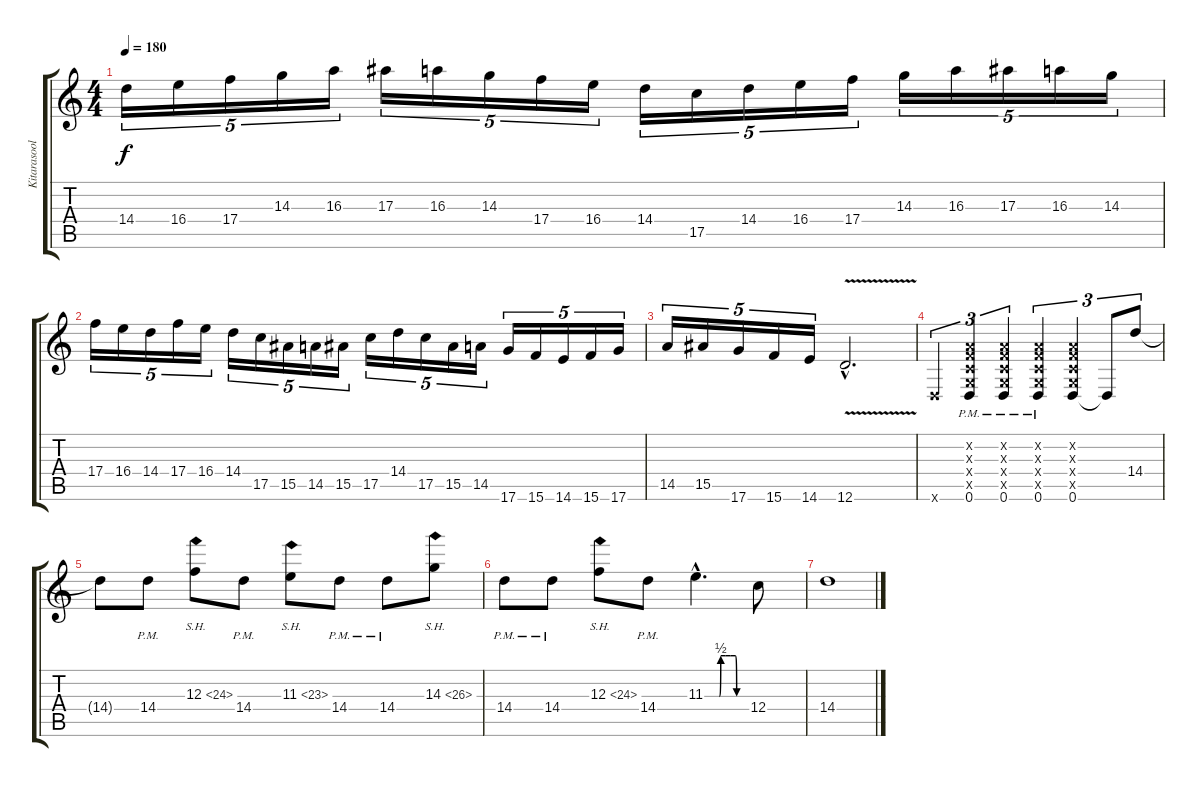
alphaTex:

\track ("Kitarasoolo" "Kitarasool") {instrument overdrivenguitar}
\staff {score tabs}
\tuning (D4 A3 F3 C3 G2 D2) {hide}
\ts (4 4)
\tempo 180
\clef g2
\ks c
14.4.16{tu (5 4) dy f} 16.4.16{tu (5 4)} 17.4.16{tu (5 4)} 14.3.16{tu (5 4)} 16.3.16{tu (5 4)} 17.3.16{tu (5 4)} 16.3.16{tu (5 4)} 14.3.16{tu (5 4)} 17.4.16{tu (5 4)} 16.4.16{tu (5 4)} 14.4.16{tu (5 4)} 17.5.16{tu (5 4)} 14.4.16{tu (5 4)} 16.4.16{tu (5 4)} 17.4.16{tu (5 4)} 14.3.16{tu (5 4)} 16.3.16{tu (5 4)} 17.3.16{tu (5 4)} 16.3.16{tu (5 4)} 14.3.16{tu (5 4)} |
17.4.16{tu (5 4)} 16.4.16{tu (5 4)} 14.4.16{tu (5 4)} 17.4.16{tu (5 4)} 16.4.16{tu (5 4)} 14.4.16{tu (5 4)} 17.5.16{tu (5 4)} 15.5.16{tu (5 4)} 14.5.16{tu (5 4)} 15.5.16{tu (5 4)} 17.5.16{tu (5 4)} 14.4.16{tu (5 4)} 17.5.16{tu (5 4)} 15.5.16{tu (5 4)} 14.5.16{tu (5 4)} 17.6.16{tu (5 4)} 15.6.16{tu (5 4)} 14.6.16{tu (5 4)} 15.6.16{tu (5 4)} 17.6.16{tu (5 4)} |
14.5.16{tu (5 4)} 15.5.16{tu (5 4)} 17.6.16{tu (5 4)} 15.6.16{tu (5 4)} 14.6.16{tu (5 4)} 12.6{v hac}.2{d} |
0.6{x}.4{tu (3 2)} (0.2{x} 0.3{x} 0.4{x} 0.5{x} 0.6{pm}).4{tu (3 2)} (0.2{x} 0.3{x} 0.4{x} 0.5{x} 0.6{pm}).4{tu (3 2)} (0.2{x} 0.3{x} 0.4{x} 0.5{x} 0.6{pm}).4{tu (3 2)} (0.2{x} 0.3{x} 0.4{x} 0.5{x} 0.6).4{tu (3 2)} 0.6{t}.8{tu (3 2)} 14.4.8{tu (3 2)} |
14.4{t}.8 14.4{pm}.8 12.3{sh 12}.8 14.4{pm}.8 11.3{sh 12}.8 14.4{pm}.8 14.4{pm}.8 14.3{sh 12}.8 |
14.4{pm}.8 14.4{pm}.8 12.3{sh 12}.8 14.4{pm}.8 11.3{be (custom 0 0 21 0 23 2 30 2 37 2 44 2 46 0 58 0 60 0) hac}.4{d} 12.4.8 |
14.4.1
